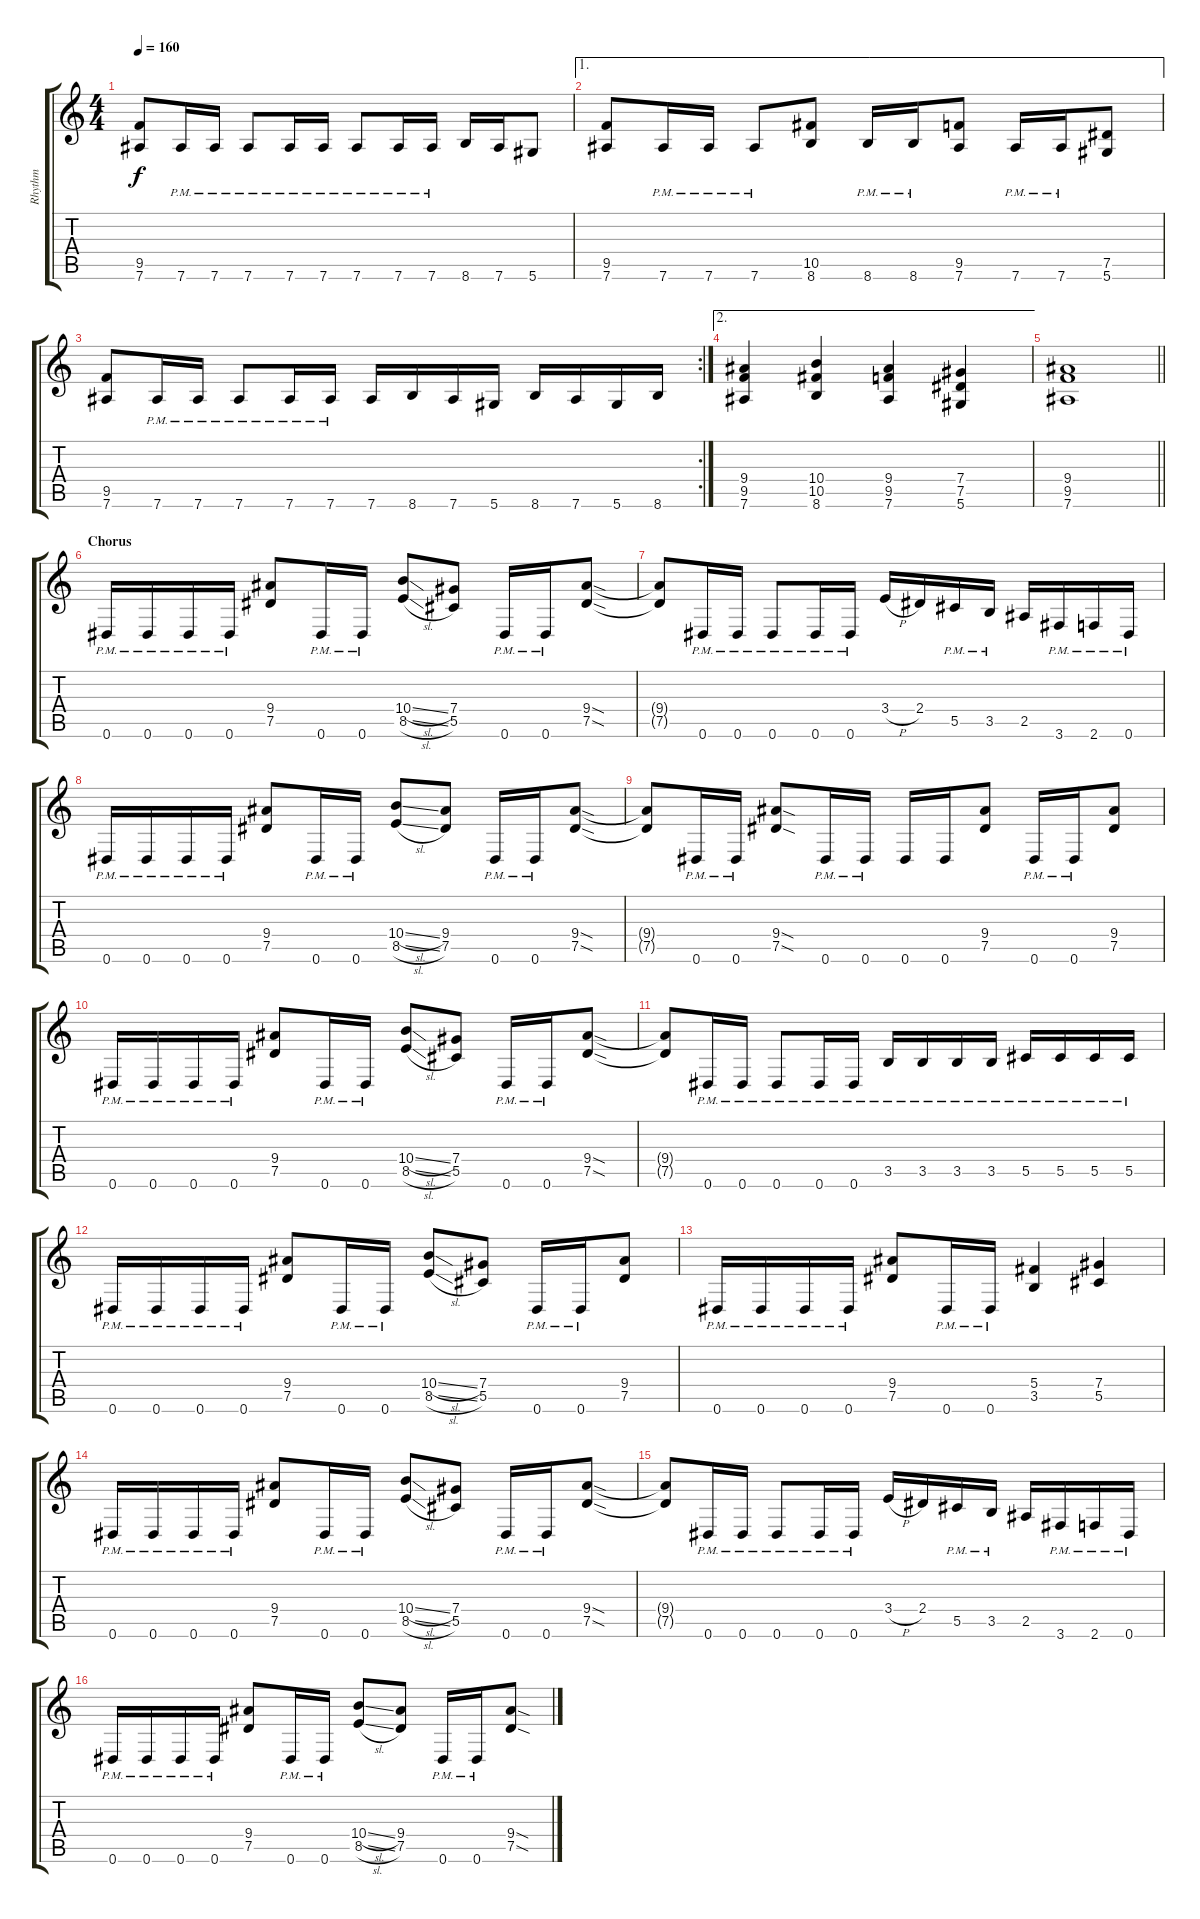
\track ("Rhythm" "Rhythm") {instrument distortionguitar}
\staff {score tabs}
\tuning (Eb4 Bb3 Gb3 Db3 Ab2 Eb2) {hide}
\ts (4 4)
\tempo 160
\clef g2
\ks c
(9.5 7.6).8{dy f} 7.6{pm}.16 7.6{pm}.16 7.6{pm}.8 7.6{pm}.16 7.6{pm}.16 7.6{pm}.8 7.6{pm}.16 7.6{pm}.16 8.6.16 7.6.16 5.6.8 |
\ae 1
(9.5 7.6).8 7.6{pm}.16 7.6{pm}.16 7.6{pm}.8 (10.5 8.6).8 8.6{pm}.16 8.6{pm}.16 (9.5 7.6).8 7.6{pm}.16 7.6{pm}.16 (7.5 5.6).8 |
\rc 2
(9.5 7.6).8 7.6{pm}.16 7.6{pm}.16 7.6{pm}.8 7.6{pm}.16 7.6{pm}.16 7.6.16 8.6.16 7.6.16 5.6.16 8.6.16 7.6.16 5.6.16 8.6.16 |
\ae 2
(9.4 9.5 7.6).4 (10.4 10.5 8.6).4 (9.4 9.5 7.6).4 (7.4 7.5 5.6).4 |
\barLineRight lightlight
(9.4 9.5 7.6).1 |
\section ("" "Chorus")
0.6{pm}.16 0.6{pm}.16 0.6{pm}.16 0.6{pm}.16 (9.4 7.5).8 0.6{pm}.16 0.6{pm}.16 (10.4{sl} 8.5{sl}).8 (7.4 5.5).8 0.6{pm}.16 0.6{pm}.16 (9.4{sod} 7.5{sod}).8 |
(9.4{t} 7.5{t}).8 0.6{pm}.16 0.6{pm}.16 0.6{pm}.8 0.6{pm}.16 0.6{pm}.16 3.4{h}.16 2.4.16 5.5{pm}.16 3.5{pm}.16 2.5.16 3.6{pm}.16 2.6{pm}.16 0.6{pm}.16 |
0.6{pm}.16 0.6{pm}.16 0.6{pm}.16 0.6{pm}.16 (9.4 7.5).8 0.6{pm}.16 0.6{pm}.16 (10.4{sl} 8.5{sl}).8 (9.4 7.5).8 0.6{pm}.16 0.6{pm}.16 (9.4{sod} 7.5{sod}).8 |
(9.4{t} 7.5{t}).8 0.6{pm}.16 0.6{pm}.16 (9.4{sod} 7.5{sod}).8 0.6{pm}.16 0.6{pm}.16 0.6.16 0.6.16 (9.4 7.5).8 0.6{pm}.16 0.6{pm}.16 (9.4 7.5).8 |
0.6{pm}.16 0.6{pm}.16 0.6{pm}.16 0.6{pm}.16 (9.4 7.5).8 0.6{pm}.16 0.6{pm}.16 (10.4{sl} 8.5{sl}).8 (7.4 5.5).8 0.6{pm}.16 0.6{pm}.16 (9.4{sod} 7.5{sod}).8 |
(9.4{t} 7.5{t}).8 0.6{pm}.16 0.6{pm}.16 0.6{pm}.8 0.6{pm}.16 0.6{pm}.16 3.5{pm}.16 3.5{pm}.16 3.5{pm}.16 3.5{pm}.16 5.5{pm}.16 5.5{pm}.16 5.5{pm}.16 5.5{pm}.16 |
0.6{pm}.16 0.6{pm}.16 0.6{pm}.16 0.6{pm}.16 (9.4 7.5).8 0.6{pm}.16 0.6{pm}.16 (10.4{sl} 8.5{sl}).8 (7.4 5.5).8 0.6{pm}.16 0.6{pm}.16 (9.4 7.5).8 |
0.6{pm}.16 0.6{pm}.16 0.6{pm}.16 0.6{pm}.16 (9.4 7.5).8 0.6{pm}.16 0.6{pm}.16 (5.4 3.5).4 (7.4 5.5).4 |
0.6{pm}.16 0.6{pm}.16 0.6{pm}.16 0.6{pm}.16 (9.4 7.5).8 0.6{pm}.16 0.6{pm}.16 (10.4{sl} 8.5{sl}).8 (7.4 5.5).8 0.6{pm}.16 0.6{pm}.16 (9.4{sod} 7.5{sod}).8 |
(9.4{t} 7.5{t}).8 0.6{pm}.16 0.6{pm}.16 0.6{pm}.8 0.6{pm}.16 0.6{pm}.16 3.4{h}.16 2.4.16 5.5{pm}.16 3.5{pm}.16 2.5.16 3.6{pm}.16 2.6{pm}.16 0.6{pm}.16 |
0.6{pm}.16 0.6{pm}.16 0.6{pm}.16 0.6{pm}.16 (9.4 7.5).8 0.6{pm}.16 0.6{pm}.16 (10.4{sl} 8.5{sl}).8 (9.4 7.5).8 0.6{pm}.16 0.6{pm}.16 (9.4{sod} 7.5{sod}).8
